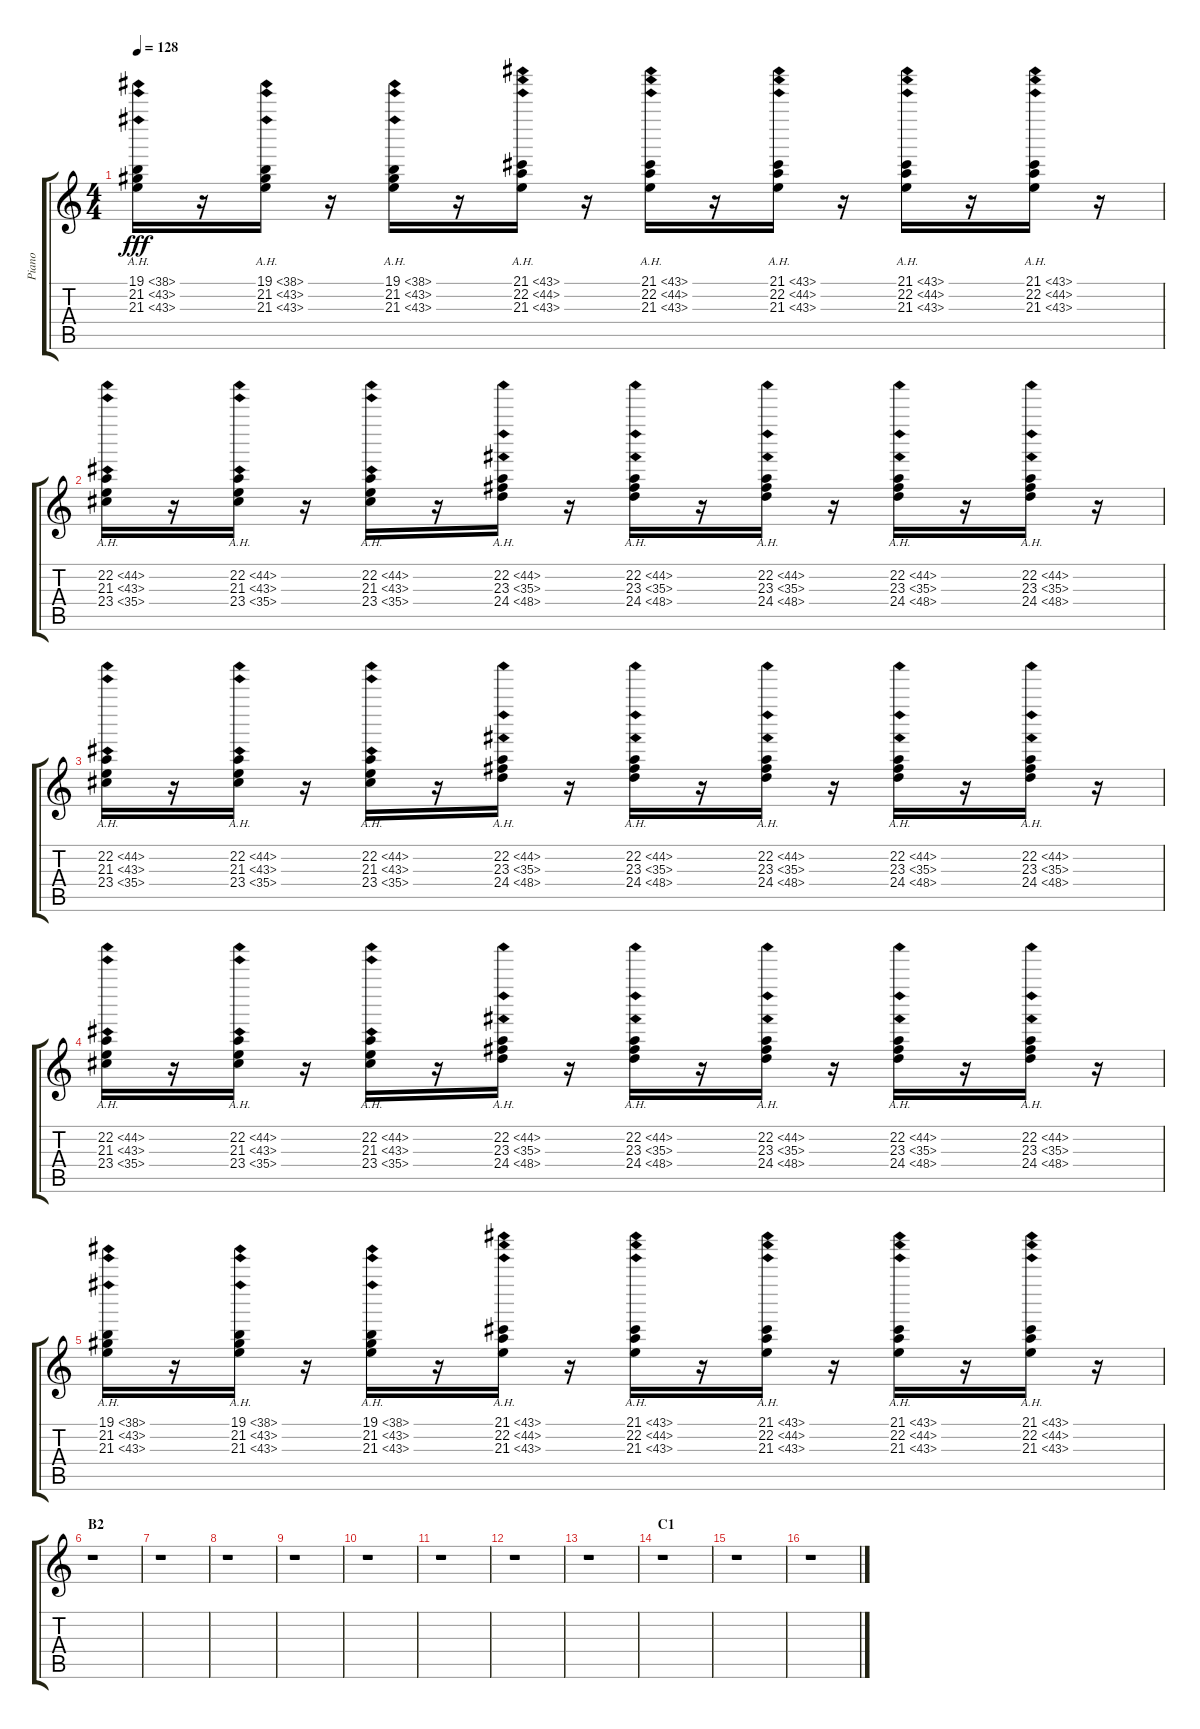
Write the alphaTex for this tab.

\track ("Piano" "Piano") {instrument acousticgrandpiano}
\staff {score tabs}
\tuning (E4 B3 G3 D3 A2 E2) {hide}
\ts (4 4)
\tempo 128
\clef g2
\ks c
(19.1{ah 19} 21.2{ah 22} 21.3{ah 22}).16{dy fff} r.16 (19.1{ah 19} 21.2{ah 22} 21.3{ah 22}).16 r.16 (19.1{ah 19} 21.2{ah 22} 21.3{ah 22}).16 r.16 (21.1{ah 22} 22.2{ah 22} 21.3{ah 22}).16 r.16 (21.1{ah 22} 22.2{ah 22} 21.3{ah 22}).16 r.16 (21.1{ah 22} 22.2{ah 22} 21.3{ah 22}).16 r.16 (21.1{ah 22} 22.2{ah 22} 21.3{ah 22}).16 r.16 (21.1{ah 22} 22.2{ah 22} 21.3{ah 22}).16 r.16 |
(22.2{ah 22} 21.3{ah 22} 23.4{ah 12}).16 r.16 (22.2{ah 22} 21.3{ah 22} 23.4{ah 12}).16 r.16 (22.2{ah 22} 21.3{ah 22} 23.4{ah 12}).16 r.16 (22.2{ah 22} 23.3{ah 12} 24.4{ah 24}).16 r.16 (22.2{ah 22} 23.3{ah 12} 24.4{ah 24}).16 r.16 (22.2{ah 22} 23.3{ah 12} 24.4{ah 24}).16 r.16 (22.2{ah 22} 23.3{ah 12} 24.4{ah 24}).16 r.16 (22.2{ah 22} 23.3{ah 12} 24.4{ah 24}).16 r.16 |
(22.2{ah 22} 21.3{ah 22} 23.4{ah 12}).16 r.16 (22.2{ah 22} 21.3{ah 22} 23.4{ah 12}).16 r.16 (22.2{ah 22} 21.3{ah 22} 23.4{ah 12}).16 r.16 (22.2{ah 22} 23.3{ah 12} 24.4{ah 24}).16 r.16 (22.2{ah 22} 23.3{ah 12} 24.4{ah 24}).16 r.16 (22.2{ah 22} 23.3{ah 12} 24.4{ah 24}).16 r.16 (22.2{ah 22} 23.3{ah 12} 24.4{ah 24}).16 r.16 (22.2{ah 22} 23.3{ah 12} 24.4{ah 24}).16 r.16 |
(22.2{ah 22} 21.3{ah 22} 23.4{ah 12}).16 r.16 (22.2{ah 22} 21.3{ah 22} 23.4{ah 12}).16 r.16 (22.2{ah 22} 21.3{ah 22} 23.4{ah 12}).16 r.16 (22.2{ah 22} 23.3{ah 12} 24.4{ah 24}).16 r.16 (22.2{ah 22} 23.3{ah 12} 24.4{ah 24}).16 r.16 (22.2{ah 22} 23.3{ah 12} 24.4{ah 24}).16 r.16 (22.2{ah 22} 23.3{ah 12} 24.4{ah 24}).16 r.16 (22.2{ah 22} 23.3{ah 12} 24.4{ah 24}).16 r.16 |
(19.1{ah 19} 21.2{ah 22} 21.3{ah 22}).16 r.16 (19.1{ah 19} 21.2{ah 22} 21.3{ah 22}).16 r.16 (19.1{ah 19} 21.2{ah 22} 21.3{ah 22}).16 r.16 (21.1{ah 22} 22.2{ah 22} 21.3{ah 22}).16 r.16 (21.1{ah 22} 22.2{ah 22} 21.3{ah 22}).16 r.16 (21.1{ah 22} 22.2{ah 22} 21.3{ah 22}).16 r.16 (21.1{ah 22} 22.2{ah 22} 21.3{ah 22}).16 r.16 (21.1{ah 22} 22.2{ah 22} 21.3{ah 22}).16 r.16 |
\section ("" "B2")
r.1 |
r.1 |
r.1 |
r.1 |
r.1 |
r.1 |
r.1 |
r.1 |
\section ("" "C1")
r.1 |
r.1 |
r.1
